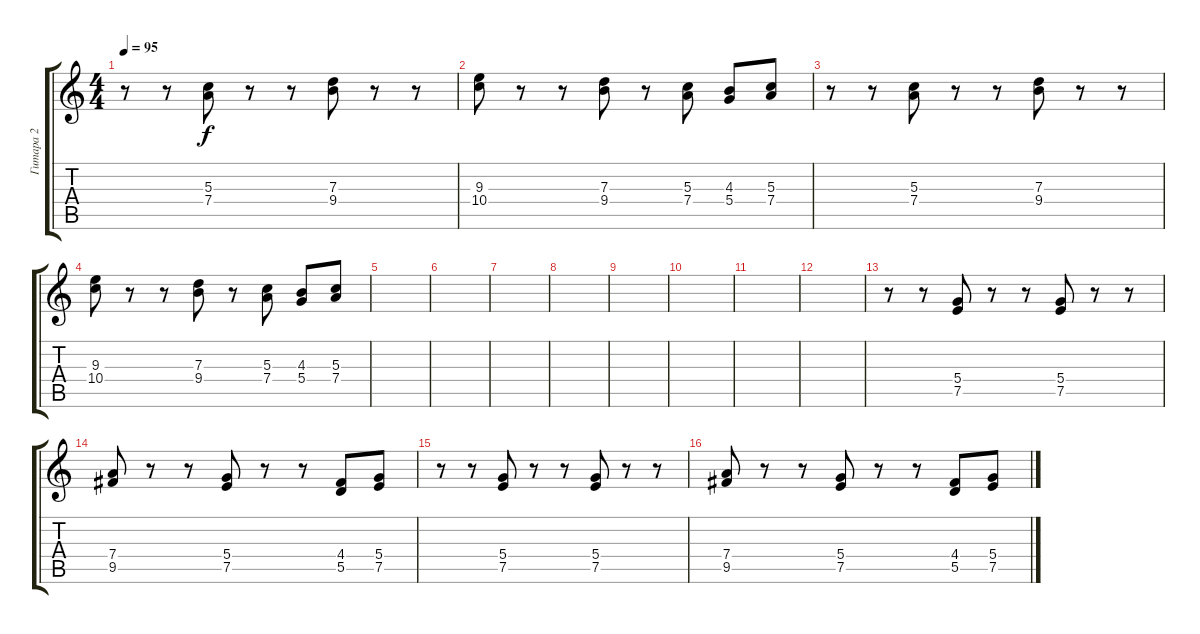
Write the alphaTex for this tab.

\track ("Гитара 2" "Гитара 2") {instrument overdrivenguitar}
\staff {score tabs}
\tuning (E4 B3 G3 D3 A2 E2) {hide}
\ts (4 4)
\tempo 95
\clef g2
\ks c
r.8{dy f} r.8 (5.3 7.4).8 r.8 r.8 (7.3 9.4).8 r.8 r.8 |
(9.3 10.4).8 r.8 r.8 (7.3 9.4).8 r.8 (5.3 7.4).8 (4.3 5.4).8 (5.3 7.4).8 |
r.8 r.8 (5.3 7.4).8 r.8 r.8 (7.3 9.4).8 r.8 r.8 |
(9.3 10.4).8 r.8 r.8 (7.3 9.4).8 r.8 (5.3 7.4).8 (4.3 5.4).8 (5.3 7.4).8 |
|
|
|
|
|
|
|
|
r.8 r.8 (5.4 7.5).8 r.8 r.8 (5.4 7.5).8 r.8 r.8 |
(7.4 9.5).8 r.8 r.8 (5.4 7.5).8 r.8 r.8 (4.4 5.5).8 (5.4 7.5).8 |
r.8 r.8 (5.4 7.5).8 r.8 r.8 (5.4 7.5).8 r.8 r.8 |
(7.4 9.5).8 r.8 r.8 (5.4 7.5).8 r.8 r.8 (4.4 5.5).8 (5.4 7.5).8
